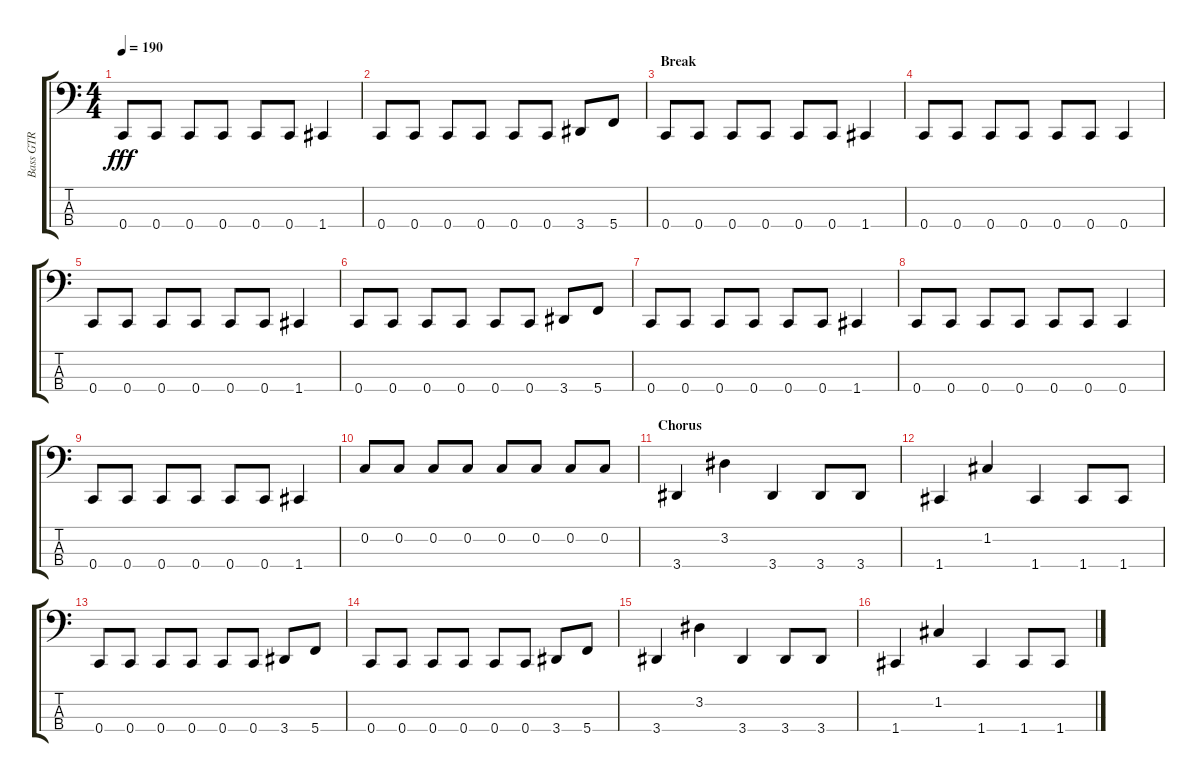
\track ("Bass GTR" "Bass GTR") {instrument electricbassfinger}
\staff {score tabs}
\tuning (F2 C2 G1 C1) {hide}
\ts (4 4)
\tempo 190
\clef f4
\ks aminor
0.4.8{dy fff} 0.4.8 0.4.8 0.4.8 0.4.8 0.4.8 1.4.4 |
0.4.8 0.4.8 0.4.8 0.4.8 0.4.8 0.4.8 3.4.8 5.4.8 |
\section ("" "Break")
0.4.8 0.4.8 0.4.8 0.4.8 0.4.8 0.4.8 1.4.4 |
0.4.8 0.4.8 0.4.8 0.4.8 0.4.8 0.4.8 0.4.4 |
0.4.8 0.4.8 0.4.8 0.4.8 0.4.8 0.4.8 1.4.4 |
0.4.8 0.4.8 0.4.8 0.4.8 0.4.8 0.4.8 3.4.8 5.4.8 |
0.4.8 0.4.8 0.4.8 0.4.8 0.4.8 0.4.8 1.4.4 |
0.4.8 0.4.8 0.4.8 0.4.8 0.4.8 0.4.8 0.4.4 |
0.4.8 0.4.8 0.4.8 0.4.8 0.4.8 0.4.8 1.4.4 |
0.2.8 0.2.8 0.2.8 0.2.8 0.2.8 0.2.8 0.2.8 0.2.8 |
\section ("" "Chorus")
3.4.4 3.2.4 3.4.4 3.4.8 3.4.8 |
1.4.4 1.2.4 1.4.4 1.4.8 1.4.8 |
0.4.8 0.4.8 0.4.8 0.4.8 0.4.8 0.4.8 3.4.8 5.4.8 |
0.4.8 0.4.8 0.4.8 0.4.8 0.4.8 0.4.8 3.4.8 5.4.8 |
3.4.4 3.2.4 3.4.4 3.4.8 3.4.8 |
1.4.4 1.2.4 1.4.4 1.4.8 1.4.8
